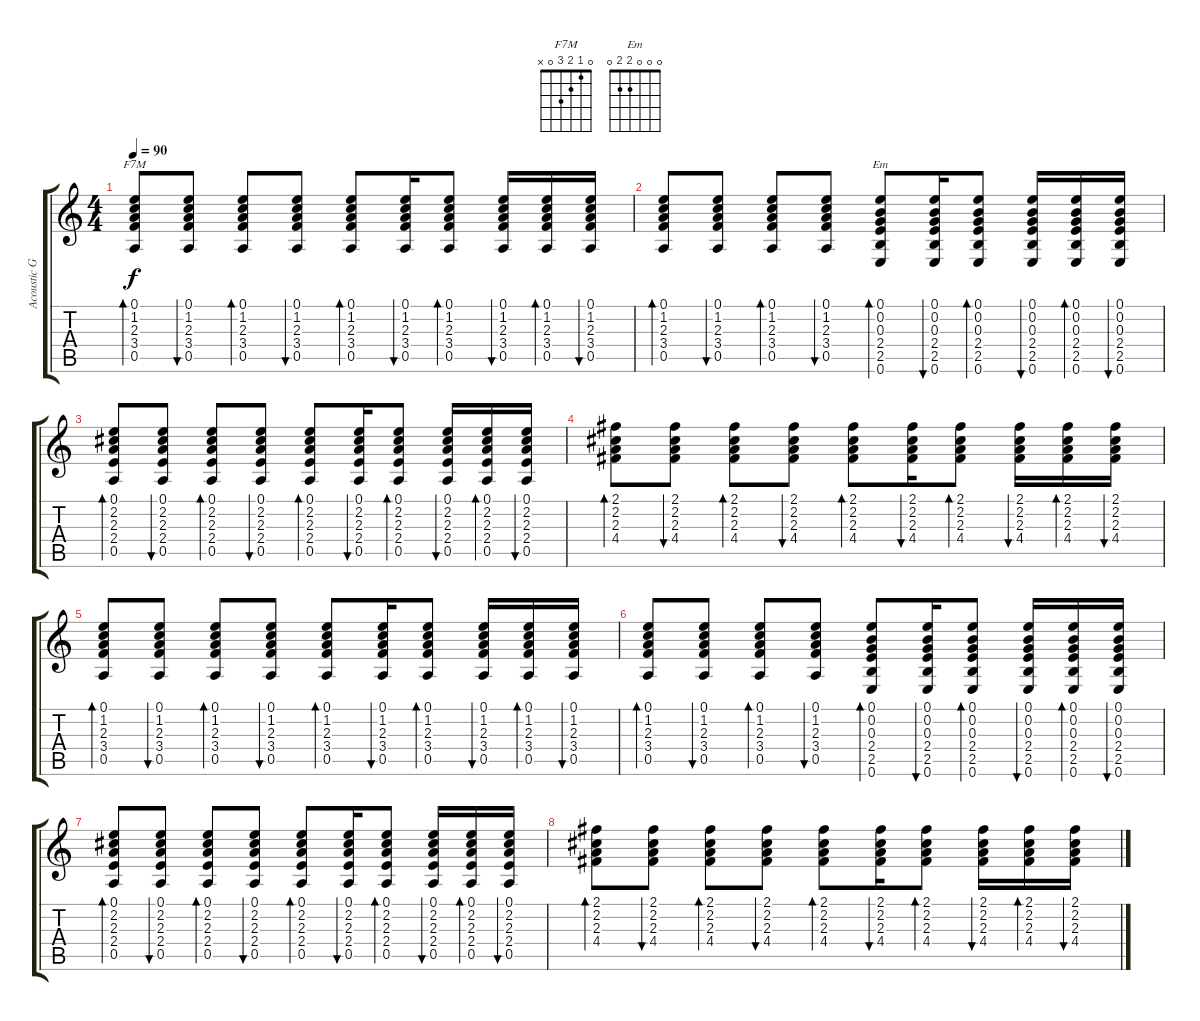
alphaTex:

\track ("Acoustic Guitar" "Acoustic G") {instrument acousticguitarnylon}
\staff {score tabs}
\tuning (E4 B3 G3 D3 A2 E2) {hide}
\chord ("F7M" 0 1 2 3 0 x)
\chord ("Em" 0 0 0 2 2 0)
\ts (4 4)
\tempo 90
\clef g2
\ks c
(0.1 1.2 2.3 3.4 0.5).8{bd 30 ch "F7M" dy f} (0.1 1.2 2.3 3.4 0.5).8{bu 30} (0.1 1.2 2.3 3.4 0.5).8{bd 30} (0.1 1.2 2.3 3.4 0.5).8{bu 30} (0.1 1.2 2.3 3.4 0.5).8{bd 30} (0.1 1.2 2.3 3.4 0.5).16{bu 30} (0.1 1.2 2.3 3.4 0.5).8{bd 30} (0.1 1.2 2.3 3.4 0.5).16{bu 30} (0.1 1.2 2.3 3.4 0.5).16{bd 30} (0.1 1.2 2.3 3.4 0.5).16{bu 60} |
(0.1 1.2 2.3 3.4 0.5).8{bd 30} (0.1 1.2 2.3 3.4 0.5).8{bu 30} (0.1 1.2 2.3 3.4 0.5).8{bd 30} (0.1 1.2 2.3 3.4 0.5).8{bu 30} (0.1 0.2 0.3 2.4 2.5 0.6).8{bd 30 ch "Em"} (0.1 0.2 0.3 2.4 2.5 0.6).16{bu 30} (0.1 0.2 0.3 2.4 2.5 0.6).8{bd 30} (0.1 0.2 0.3 2.4 2.5 0.6).16{bu 30} (0.1 0.2 0.3 2.4 2.5 0.6).16{bd 30} (0.1 0.2 0.3 2.4 2.5 0.6).16{bu 60} |
(0.1 2.2 2.3 2.4 0.5).8{bd 30} (0.1 2.2 2.3 2.4 0.5).8{bu 30} (0.1 2.2 2.3 2.4 0.5).8{bd 30} (0.1 2.2 2.3 2.4 0.5).8{bu 30} (0.1 2.2 2.3 2.4 0.5).8{bd 30} (0.1 2.2 2.3 2.4 0.5).16{bu 30} (0.1 2.2 2.3 2.4 0.5).8{bd 30} (0.1 2.2 2.3 2.4 0.5).16{bu 30} (0.1 2.2 2.3 2.4 0.5).16{bd 30} (0.1 2.2 2.3 2.4 0.5).16{bu 60} |
(2.1 2.2 2.3 4.4).8{bd 30} (2.1 2.2 2.3 4.4).8{bu 30} (2.1 2.2 2.3 4.4).8{bd 30} (2.1 2.2 2.3 4.4).8{bu 30} (2.1 2.2 2.3 4.4).8{bd 30} (2.1 2.2 2.3 4.4).16{bu 30} (2.1 2.2 2.3 4.4).8{bd 30} (2.1 2.2 2.3 4.4).16{bu 30} (2.1 2.2 2.3 4.4).16{bd 30} (2.1 2.2 2.3 4.4).16{bu 60} |
(0.1 1.2 2.3 3.4 0.5).8{bd 30} (0.1 1.2 2.3 3.4 0.5).8{bu 30} (0.1 1.2 2.3 3.4 0.5).8{bd 30} (0.1 1.2 2.3 3.4 0.5).8{bu 30} (0.1 1.2 2.3 3.4 0.5).8{bd 30} (0.1 1.2 2.3 3.4 0.5).16{bu 30} (0.1 1.2 2.3 3.4 0.5).8{bd 30} (0.1 1.2 2.3 3.4 0.5).16{bu 30} (0.1 1.2 2.3 3.4 0.5).16{bd 30} (0.1 1.2 2.3 3.4 0.5).16{bu 60} |
(0.1 1.2 2.3 3.4 0.5).8{bd 30} (0.1 1.2 2.3 3.4 0.5).8{bu 30} (0.1 1.2 2.3 3.4 0.5).8{bd 30} (0.1 1.2 2.3 3.4 0.5).8{bu 30} (0.1 0.2 0.3 2.4 2.5 0.6).8{bd 30} (0.1 0.2 0.3 2.4 2.5 0.6).16{bu 30} (0.1 0.2 0.3 2.4 2.5 0.6).8{bd 30} (0.1 0.2 0.3 2.4 2.5 0.6).16{bu 30} (0.1 0.2 0.3 2.4 2.5 0.6).16{bd 30} (0.1 0.2 0.3 2.4 2.5 0.6).16{bu 60} |
(0.1 2.2 2.3 2.4 0.5).8{bd 30} (0.1 2.2 2.3 2.4 0.5).8{bu 30} (0.1 2.2 2.3 2.4 0.5).8{bd 30} (0.1 2.2 2.3 2.4 0.5).8{bu 30} (0.1 2.2 2.3 2.4 0.5).8{bd 30} (0.1 2.2 2.3 2.4 0.5).16{bu 30} (0.1 2.2 2.3 2.4 0.5).8{bd 30} (0.1 2.2 2.3 2.4 0.5).16{bu 30} (0.1 2.2 2.3 2.4 0.5).16{bd 30} (0.1 2.2 2.3 2.4 0.5).16{bu 60} |
(2.1 2.2 2.3 4.4).8{bd 30} (2.1 2.2 2.3 4.4).8{bu 30} (2.1 2.2 2.3 4.4).8{bd 30} (2.1 2.2 2.3 4.4).8{bu 30} (2.1 2.2 2.3 4.4).8{bd 30} (2.1 2.2 2.3 4.4).16{bu 30} (2.1 2.2 2.3 4.4).8{bd 30} (2.1 2.2 2.3 4.4).16{bu 30} (2.1 2.2 2.3 4.4).16{bd 30} (2.1 2.2 2.3 4.4).16{bu 60}
